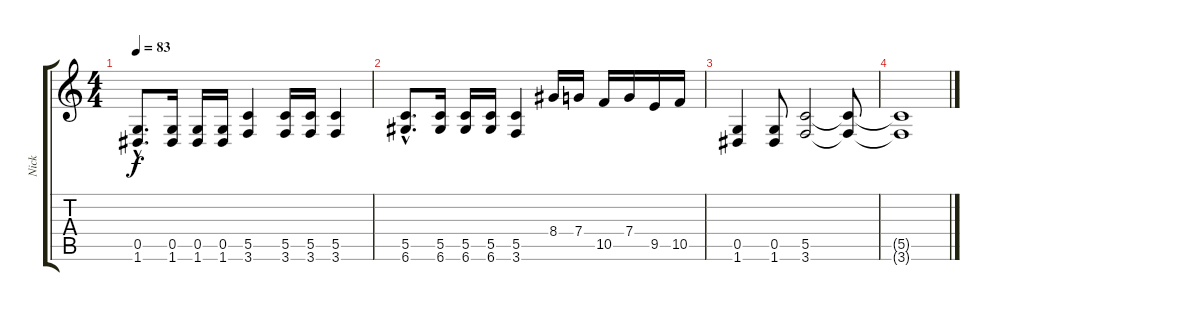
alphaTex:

\track ("Nick" "Nick") {instrument acousticguitarsteel}
\staff {score tabs}
\tuning (D4 A3 F3 C3 G2 D2) {hide}
\ts (4 4)
\tempo 83
\clef g2
\ks c
(0.5{hac} 1.6{hac}).8{d dy f} (0.5 1.6).16 (0.5 1.6).16 (0.5 1.6).16 (5.5 3.6).4 (5.5 3.6).16 (5.5 3.6).16 (5.5 3.6).4 |
(5.5{hac} 6.6{hac}).8{d} (5.5 6.6).16 (5.5 6.6).16 (5.5 6.6).16 (5.5 3.6).4 8.4.16 7.4.16 10.5.16 7.4.16 9.5.16 10.5.16 |
(0.5 1.6).4 (0.5 1.6).8 (5.5 3.6).2 (5.5{t} 3.6{t}).8 |
(5.5{t} 3.6{t}).1
